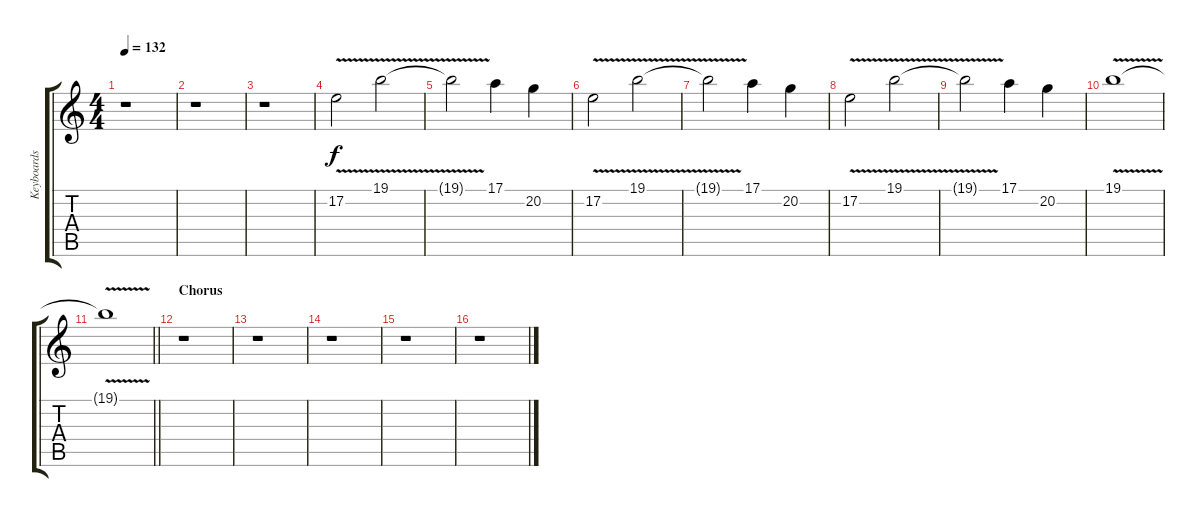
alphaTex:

\track ("Keyboards 4" "Keyboards ") {instrument pad1newage}
\staff {score tabs}
\tuning (E4 B3 G3 D3 A2 E2) {hide}
\ts (4 4)
\tempo 132
\clef g2
\ks c
r.1{dy f} |
r.1 |
r.1 |
17.2{v}.2{volume 11 instrument acousticgrandpiano} 19.1{v}.2 |
19.1{t}.2 17.1.4 20.2.4 |
17.2{v}.2 19.1{v}.2 |
19.1{t}.2 17.1.4 20.2.4 |
17.2{v}.2 19.1{v}.2 |
19.1{t}.2 17.1.4 20.2.4 |
19.1{v}.1 |
\barLineRight lightlight
19.1{t}.1 |
\section ("" "Chorus")
r.1 |
r.1 |
r.1 |
r.1 |
r.1
